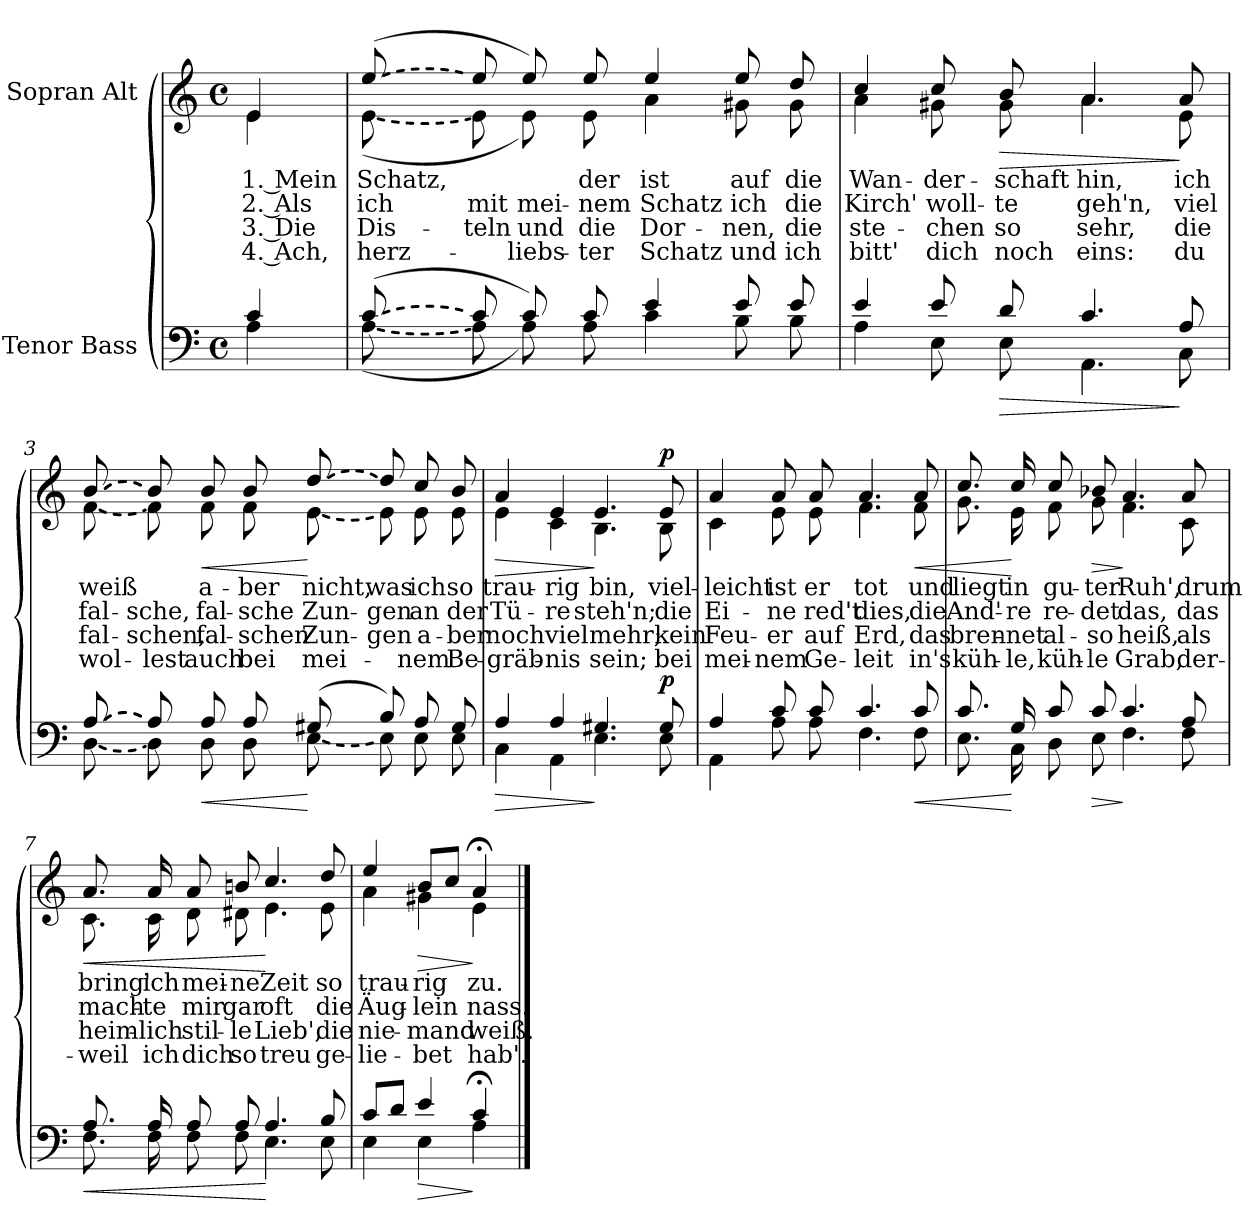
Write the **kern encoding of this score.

**kern	**dynam	**kern	**text	**text	**text	**text	**dynam
*part2	*part2	*part1	*part1	*part1	*part1	*part1	*part1
*staff2	*staff2	*staff1	*staff1	*staff1	*staff1	*staff1	*staff1
*I"Tenor Bass	*	*I"Sopran Alt	*	*	*	*	*
*clefF4	*	*clefG2	*	*	*	*	*
*k[]	*	*k[]	*	*	*	*	*
*M4/4	*	*M4/4	*	*	*	*	*
*met(c)	*	*met(c)	*	*	*	*	*
=	=	=	=	=	=	=	=
*^	*	*	*	*	*	*	*
!	!	!	!LO:TX:a:B:t=Sehr langsam	!	!	!	!	!
!	!	!	!	!LO:LY:b	!LO:LY:b	!LO:LY:b	!LO:LY:b	!
*	*	*	*^	*	*	*	*	*
4c/	4A\	.	4e/	4e\	1. Mein	2. Als	3. Die	4. Ach,	.
=1	=1	=1	=1	=1	=1	=1	=1	=1	=1
!LO:T:dash	!LO:T:dash	!	!LO:T:dash	!LO:T:dash	!LO:LY:b	!LO:LY:b	!LO:LY:b	!LO:LY:b	!
([8c/	([8A\	.	([8ee/	([8e\	Schatz,	ich	Dis-	herz-	.
!	!	!	!	!	!	!LO:LY:b	!LO:LY:b	!	!
8c/]	8A\]	.	8ee/]	8e\]	.	mit	-teln	.	.
!	!	!	!	!	!	!LO:LY:b	!LO:LY:b	!LO:LY:b	!
8c/)	8A\)	.	8ee/)	8e\)	.	mei-	und	-liebs-	.
!	!	!	!	!	!LO:LY:b	!LO:LY:b	!LO:LY:b	!LO:LY:b	!
8c/	8A\	.	8ee/	8e\	der	-nem	die	-ter	.
!	!	!	!	!	!LO:LY:b	!LO:LY:b	!LO:LY:b	!LO:LY:b	!
4e/	4c\	.	4ee/	4a\	ist	Schatz	Dor-	Schatz	.
!	!	!	!	!	!LO:LY:b	!LO:LY:b	!LO:LY:b	!LO:LY:b	!
8e/	8B\	.	8ee/	8g#X\	auf	ich	-nen,	und	.
!	!	!	!	!	!LO:LY:b	!LO:LY:b	!LO:LY:b	!LO:LY:b	!
8e/	8B\	.	8dd/	8g#\	die	die	die	ich	.
=2	=2	=2	=2	=2	=2	=2	=2	=2	=2
!	!	!	!	!	!LO:LY:b	!LO:LY:b	!LO:LY:b	!LO:LY:b	!
4e/	4A\	.	4cc/	4a\	Wan-	Kirch'	ste-	bitt'	.
!	!	!	!	!	!LO:LY:b	!LO:LY:b	!LO:LY:b	!LO:LY:b	!
8e/	8E\	.	8cc/	8g#X\	-der-	woll-	-chen	dich	.
!	!	!LO:HP:b	!	!	!LO:LY:b	!LO:LY:b	!LO:LY:b	!LO:LY:b	!LO:HP:b
8d/	8E\	>	8b/	8g#\	-schaft	-te	so	noch	>
!	!	!	!	!	!LO:LY:b	!LO:LY:b	!LO:LY:b	!LO:LY:b	!
4.c/	4.AA\	.	4.a/	4.a\	hin,	geh'n,	sehr,	eins:	.
!	!	!	!	!	!LO:LY:b	!LO:LY:b	!LO:LY:b	!LO:LY:b	!
8A/	8C\	]	8a/	8e\	ich	viel	die	du	]
!!LO:LB:g=z	!!
=3	=3	=3	=3	=3	=3	=3	=3	=3	=3
!LO:T:dash	!LO:T:dash	!	!LO:T:dash	!LO:T:dash	!LO:LY:b	!LO:LY:b	!LO:LY:b	!LO:LY:b	!
[8A/	[8D\	.	[8b/	[8f\	weiß	fal-	fal-	wol-	.
!	!	!	!	!	!	!LO:LY:b	!LO:LY:b	!LO:LY:b	!
8A/]	8D\]	.	8b/]	8f\]	.	-sche,	-schen,	-lest	.
!	!	!LO:HP:b	!	!	!LO:LY:b	!LO:LY:b	!LO:LY:b	!LO:LY:b	!LO:HP:b
8A/	8D\	<	8b/	8f\	a-	fal-	fal-	auch	<
!	!	!	!	!	!LO:LY:b	!LO:LY:b	!LO:LY:b	!LO:LY:b	!
8A/	8D\	.	8b/	8f\	-ber	-sche	-schen	bei	.
!	!LO:T:dash	!	!LO:T:dash	!LO:T:dash	!LO:LY:b	!LO:LY:b	!LO:LY:b	!LO:LY:b	!
(8G#X/	[8E\	[	[8dd/	[8e\	nicht,	Zun-	Zun-	mei-	[
!	!	!	!	!	!LO:LY:b	!LO:LY:b	!LO:LY:b	!	!
8B/)	8E\]	.	8dd/]	8e\]	was	-gen	-gen	.	.
!	!	!	!	!	!LO:LY:b	!LO:LY:b	!LO:LY:b	!LO:LY:b	!
8A/	8E\	.	8cc/	8e\	ich	an	a-	-nem	.
!	!	!	!	!	!LO:LY:b	!LO:LY:b	!LO:LY:b	!LO:LY:b	!
8G#/	8E\	.	8b/	8e\	so	der	-ber	Be-	.
=4	=4	=4	=4	=4	=4	=4	=4	=4	=4
!	!	!LO:HP:b	!	!	!LO:LY:b	!LO:LY:b	!LO:LY:b	!LO:LY:b	!LO:HP:b
4A/	4C\	>	4a/	4e\	trau-	Tü-	noch	-gräb-	>
!	!	!	!	!	!LO:LY:b	!LO:LY:b	!LO:LY:b	!LO:LY:b	!
4A/	4AA\	.	4e/	4c\	-rig	-re	viel	-nis	.
!	!	!	!	!	!LO:LY:b	!LO:LY:b	!LO:LY:b	!LO:LY:b	!
4.G#X/	4.E\	]	4.e/	4.B\	bin,	steh'n;	mehr;	sein;	]
!	!	!LO:DY:a	!	!	!LO:LY:b	!LO:LY:b	!LO:LY:b	!LO:LY:b	!LO:DY:a
8G#/	8E\	p	8e/	8B\	viel-	die	kein	bei	p
!!LO:LB:g=z	!!
=5	=5	=5	=5	=5	=5	=5	=5	=5	=5
!	!	!	!	!	!LO:LY:b	!LO:LY:b	!LO:LY:b	!LO:LY:b	!
4A/	4AA\	.	4a/	4c\	-leicht	Ei-	Feu-	mei-	.
!	!	!	!	!	!LO:LY:b	!LO:LY:b	!LO:LY:b	!LO:LY:b	!
8c/	8A\	.	8a/	8e\	ist	-ne	-er	-nem	.
!	!	!	!	!	!LO:LY:b	!LO:LY:b	!LO:LY:b	!LO:LY:b	!
8c/	8A\	.	8a/	8e\	er	red't	auf	Ge-	.
!	!	!	!	!	!LO:LY:b	!LO:LY:b	!LO:LY:b	!LO:LY:b	!
4.c/	4.F\	.	4.a/	4.f\	tot	dies,	Erd,	-leit	.
!	!	!LO:HP:b	!	!	!LO:LY:b	!LO:LY:b	!LO:LY:b	!LO:LY:b	!LO:HP:b
8c/	8F\	<	8a/	8f\	und	die	das	in's	<
=6	=6	=6	=6	=6	=6	=6	=6	=6	=6
!	!	!	!	!	!LO:LY:b	!LO:LY:b	!LO:LY:b	!LO:LY:b	!
8.c/	8.E\	.	8.cc/	8.g\	liegt	And'-	bren-	küh-	.
!	!	!	!	!	!LO:LY:b	!LO:LY:b	!LO:LY:b	!LO:LY:b	!
16G/	16C\	[	16cc/	16e\	in	-re	-net	-le,	[
!	!	!	!	!	!LO:LY:b	!LO:LY:b	!LO:LY:b	!LO:LY:b	!
8c/	8D\	.	8cc/	8f\	gu-	re-	al-	küh-	.
!	!	!LO:HP:b	!	!	!LO:LY:b	!LO:LY:b	!LO:LY:b	!LO:LY:b	!LO:HP:b
8c/	8E\	>	8b-X/	8g\	-ter	-det	-so	-le	>
!	!	!	!	!	!LO:LY:b	!LO:LY:b	!LO:LY:b	!LO:LY:b	!
4.c/	4.F\	]	4.a/	4.f\	Ruh',	das,	heiß,	Grab,	]
!	!	!	!	!	!LO:LY:b	!LO:LY:b	!LO:LY:b	!LO:LY:b	!
8A/	8F\	.	8a/	8c\	drum	das	als	der-	.
!!LO:LB:g=z	!!
=7	=7	=7	=7	=7	=7	=7	=7	=7	=7
!	!	!LO:HP:b	!	!	!LO:LY:b	!LO:LY:b	!LO:LY:b	!LO:LY:b	!LO:HP:b
8.A/	8.F\	<	8.a/	8.c\	bring'	mach-	heim-	-weil	<
!	!	!	!	!	!LO:LY:b	!LO:LY:b	!LO:LY:b	!LO:LY:b	!
16A/	16F\	.	16a/	16c\	ich	-te	-lich	ich	.
!	!	!	!	!	!LO:LY:b	!LO:LY:b	!LO:LY:b	!LO:LY:b	!
8A/	8F\	.	8a/	8d\	mei-	mir	stil-	dich	.
!	!	!	!	!	!LO:LY:b	!LO:LY:b	!LO:LY:b	!LO:LY:b	!
8A/	8F\	.	8bn/	8d#X\	-ne	gar	-le	so	.
!	!	!	!	!	!LO:LY:b	!LO:LY:b	!LO:LY:b	!LO:LY:b	!
4.A/	4.E\	[	4.cc/	4.e\	Zeit	oft	Lieb',	treu	[
!	!	!	!	!	!LO:LY:b	!LO:LY:b	!LO:LY:b	!LO:LY:b	!
8B/	8E\	.	8dd/	8e\	so	die	die	ge-	.
=8	=8	=8	=8	=8	=8	=8	=8	=8	=8
!	!	!	!	!	!LO:LY:b	!LO:LY:b	!LO:LY:b	!LO:LY:b	!
8c/L	4E\	.	4ee/	4a\	trau-	Äug-	nie-	-lie-	.
8d/J	.	.	.	.	.	.	.	.	.
!	!	!LO:HP:b	!	!	!LO:LY:b	!LO:LY:b	!LO:LY:b	!LO:LY:b	!LO:HP:b
4e/	4E\	>	8b/L	4g#X\	-rig	-lein	-mand	-bet	>
.	.	.	8cc/J	.	.	.	.	.	.
!	!	!	!	!	!LO:LY:b	!LO:LY:b	!LO:LY:b	!LO:LY:b	!
4c;</	4A\	]	4a;</	4e\	zu.	nass.	weiß.	hab'.	]
*v	*v	*	*	*	*	*	*	*	*
*	*	*v	*v	*	*	*	*	*
==	==	==	==	==	==	==	==
*-	*-	*-	*-	*-	*-	*-	*-
